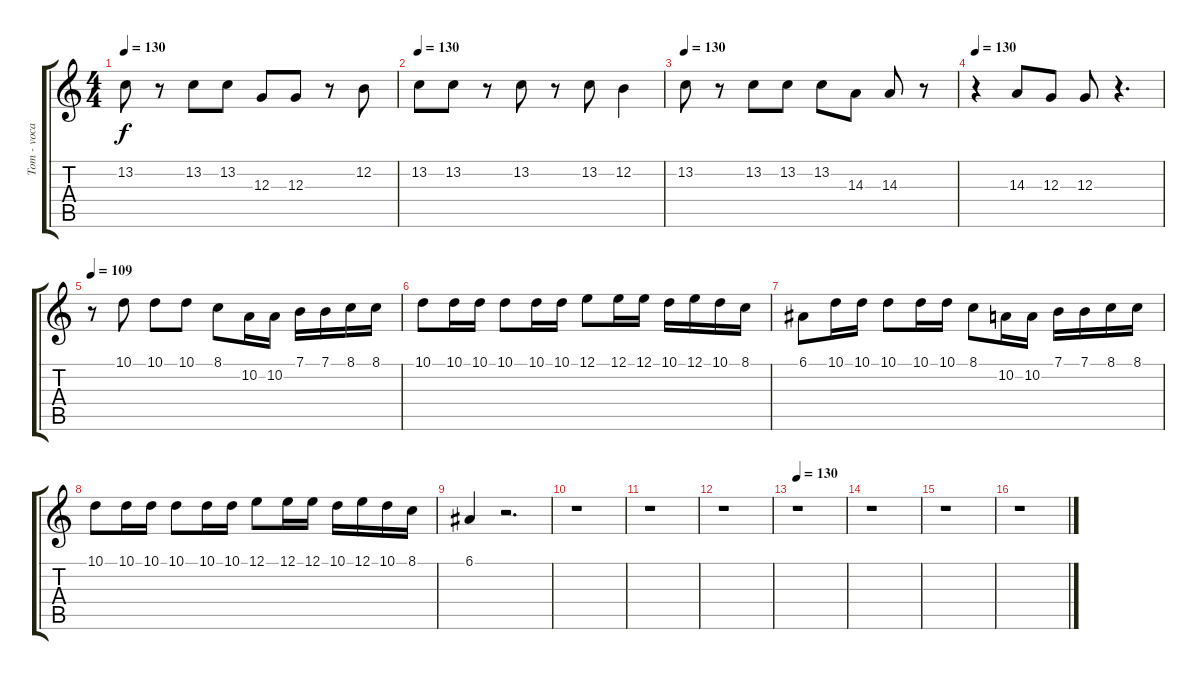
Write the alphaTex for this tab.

\track ("Tom - vocal" "Tom - voca") {instrument recorder}
\staff {score tabs}
\tuning (E4 B3 G3 D3 A2 E2) {hide}
\ts (4 4)
\tempo 130
\clef g2
\ks c
13.2.8{dy f} r.8 13.2.8 13.2.8 12.3.8 12.3.8 r.8 12.2.8 |
\tempo 130
13.2.8 13.2.8 r.8 13.2.8 r.8 13.2.8 12.2.4 |
\tempo 130
13.2.8 r.8 13.2.8 13.2.8 13.2.8 14.3.8 14.3.8 r.8 |
\tempo 130
r.4 14.3.8 12.3.8 12.3.8 r.4{d} |
\tempo 109
r.8 10.1.8 10.1.8 10.1.8 8.1.8 10.2.16 10.2.16 7.1.16 7.1.16 8.1.16 8.1.16 |
10.1.8 10.1.16 10.1.16 10.1.8 10.1.16 10.1.16 12.1.8 12.1.16 12.1.16 10.1.16 12.1.16 10.1.16 8.1.16 |
6.1.8 10.1.16 10.1.16 10.1.8 10.1.16 10.1.16 8.1.8 10.2.16 10.2.16 7.1.16 7.1.16 8.1.16 8.1.16 |
10.1.8 10.1.16 10.1.16 10.1.8 10.1.16 10.1.16 12.1.8 12.1.16 12.1.16 10.1.16 12.1.16 10.1.16 8.1.16 |
6.1.4 r.2{d} |
r.1 |
r.1 |
r.1 |
\tempo 130
r.1 |
r.1 |
r.1 |
r.1
